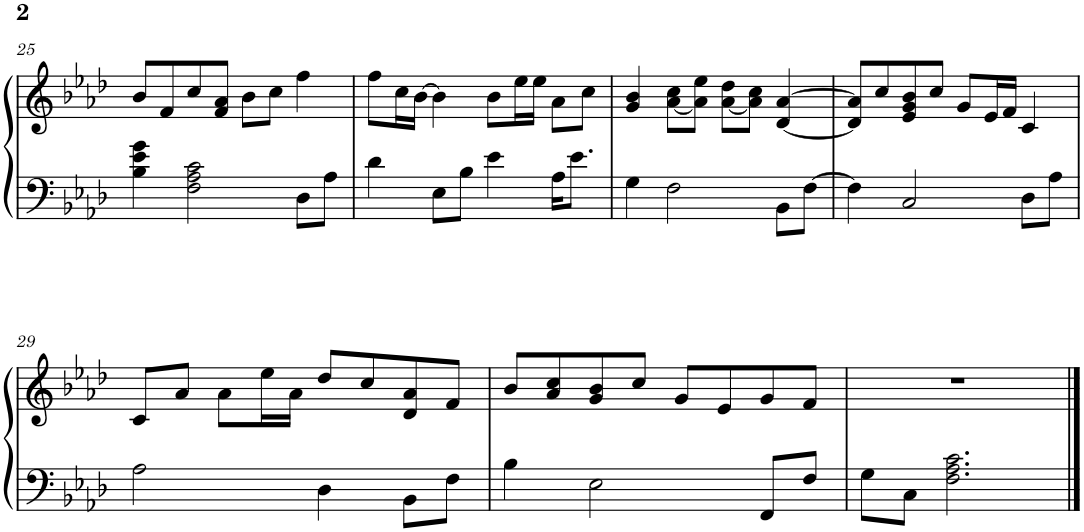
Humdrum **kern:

**kern	**kern
*part1	*part1
*staff2	*staff1
*I"钢琴	*
!!LO:PB:g=z
*clefF4	*clefG2
*k[b-e-a-d-]	*k[b-e-a-d-]
*M4/4	*M4/4
=25	=25
4B-\ 4e-\ 4g\	8b-/L
.	8f/
2F\ 2A-\ 2c\	8cc/
.	8f/ 8a-/J
.	8b-\L
.	8cc\J
8D-\L	4ff\
8A-\J	.
=26	=26
4d-\	8ff\L
.	16cc\L
.	[16b-\JJ
8E-\L	4b-\]
8B-\J	.
4e-\	8b-\L
.	16ee-\L
.	16ee-\JJ
16A-\KL	8a-\L
8.e-\J	.
.	8cc\J
=27	=27
4G\	4g/ 4b-/
2F\	[8a-\ 8cc\L
.	8a-\] 8ee-\J
.	[8a-\ 8dd-\L
.	8a-\] 8cc\J
8BB-\L	[4d-/ [4a-/
[8F\J	.
=28	=28
4F\]	8d-/] 8a-/]L
.	8cc/
2C/	8e-/ 8g/ 8b-/
.	8cc/J
.	8g/L
.	16e-/L
.	16f/JJ
8D-\L	4c/
8A-\J	.
!!LO:LB:g=z
=29	=29
2A-\	8c/L
.	8a-/J
.	8a-\L
.	16ee-\L
.	16a-\JJ
4D-\	8dd-/L
.	8cc/
8BB-\L	8d-/ 8a-/
8F\J	8f/J
=30	=30
4B-\	8b-/L
.	8a-/ 8cc/
2E-\	8g/ 8b-/
.	8cc/J
.	8g/L
.	8e-/
8FF/L	8g/
8F/J	8f/J
=31	=31
8G\L	1r
8C\J	.
2.F\ 2.A-\ 2.c\	.
==	==
*-	*-
